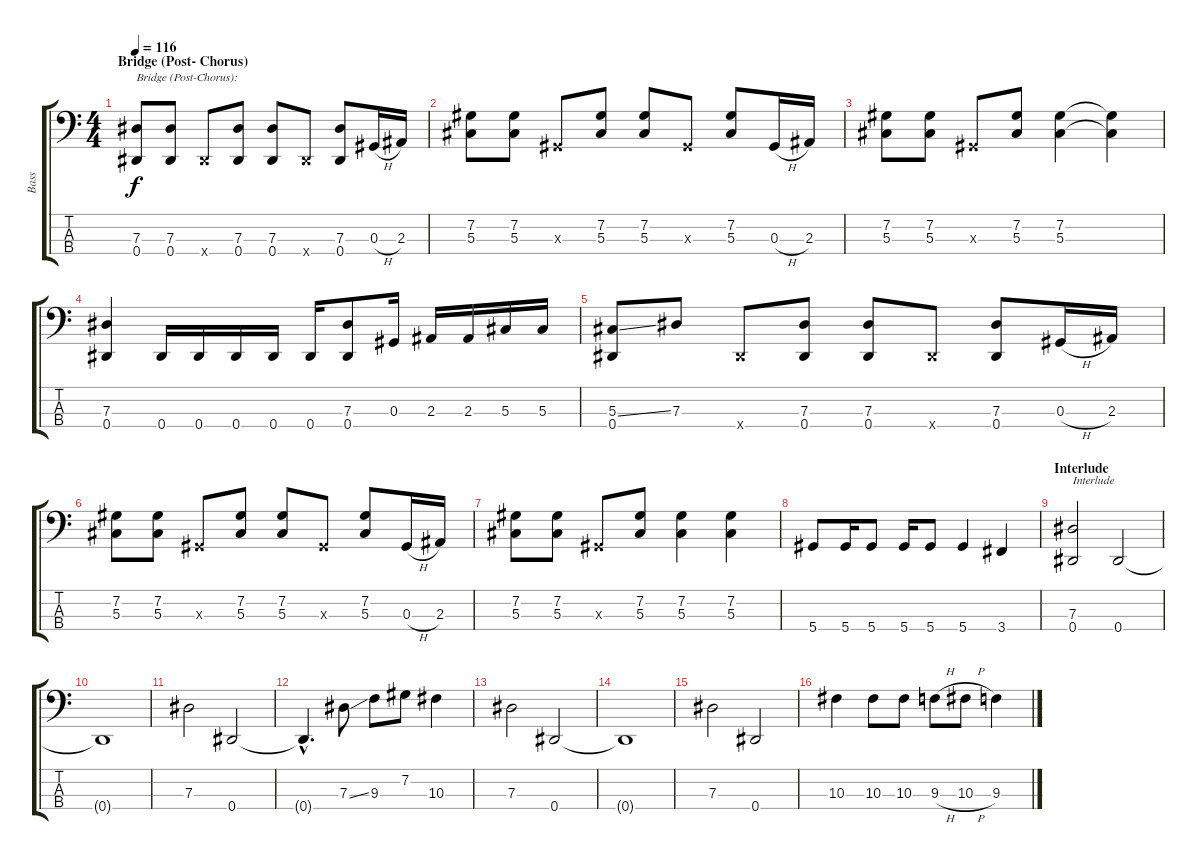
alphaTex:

\track ("Bass" "Bass") {instrument electricbassfinger}
\staff {score tabs}
\tuning (Gb2 Db2 Ab1 Eb1) {hide}
\ts (4 4)
\section ("" "Bridge (Post- Chorus)")
\tempo 116
\clef f4
\ks c
(7.3 0.4).8{txt "Bridge (Post-Chorus):" dy f} (7.3 0.4).8 0.4{x}.8 (7.3 0.4).8 (7.3 0.4).8 0.4{x}.8 (7.3 0.4).8 0.3{h}.16 2.3.16 |
(7.2 5.3).8 (7.2 5.3).8 0.3{x}.8 (7.2 5.3).8 (7.2 5.3).8 0.3{x}.8 (7.2 5.3).8 0.3{h}.16 2.3.16 |
(7.2 5.3).8 (7.2 5.3).8 0.3{x}.8 (7.2 5.3).8 (7.2 5.3).4 (7.2{t} 5.3{t}).4 |
(7.3 0.4).4 0.4.16 0.4.16 0.4.16 0.4.16 0.4.16 (7.3 0.4).8 0.3.16 2.3.16 2.3.16 5.3.16 5.3.16 |
(5.3{ss} 0.4).8 7.3.8 0.4{x}.8 (7.3 0.4).8 (7.3 0.4).8 0.4{x}.8 (7.3 0.4).8 0.3{h}.16 2.3.16 |
(7.2 5.3).8 (7.2 5.3).8 0.3{x}.8 (7.2 5.3).8 (7.2 5.3).8 0.3{x}.8 (7.2 5.3).8 0.3{h}.16 2.3.16 |
(7.2 5.3).8 (7.2 5.3).8 0.3{x}.8 (7.2 5.3).8 (7.2 5.3).4 (7.2 5.3).4 |
5.4.8 5.4.16 5.4.8 5.4.16 5.4.8 5.4.4 3.4.4 |
\section ("" "Interlude")
(7.3 0.4).2{txt "Interlude"} 0.4.2 |
0.4{t}.1 |
7.3.2 0.4.2 |
0.4{hac t}.4{d} 7.3{ss}.8 9.3.8 7.2.8 10.3.4 |
7.3.2 0.4.2 |
0.4{t}.1 |
7.3.2 0.4.2 |
10.3.4 10.3.8 10.3.8 9.3{h}.8 10.3{h}.8 9.3.4
